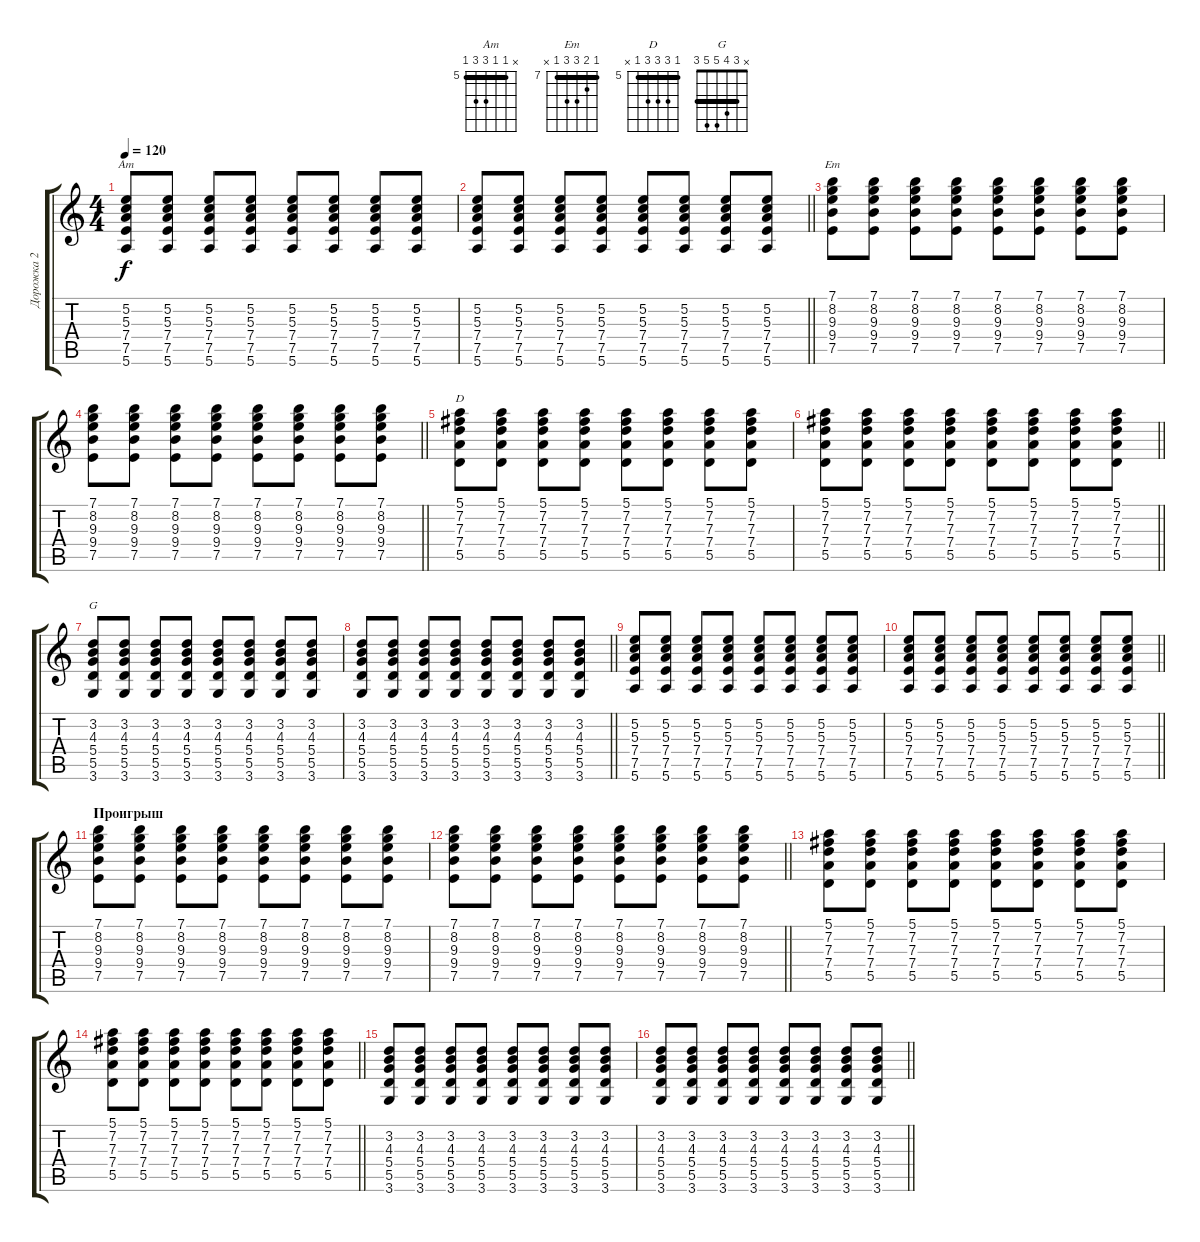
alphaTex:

\track ("Дорожка 2" "Дорожка 2") {instrument acousticguitarsteel}
\staff {score tabs}
\tuning (E4 B3 G3 D3 A2 E2) {hide}
\chord ("Am" x 5 5 7 7 5) {firstfret 5 barre 5}
\chord ("Em" 7 8 9 9 7 x) {firstfret 7 barre 7}
\chord ("D" 5 7 7 7 5 x) {firstfret 5 barre 5}
\chord ("G" x 3 4 5 5 3) {barre 3}
\ts (4 4)
\tempo 120
\clef g2
\ks c
(5.2 5.3 7.4 7.5 5.6).8{ch "Am" dy f} (5.2 5.3 7.4 7.5 5.6).8 (5.2 5.3 7.4 7.5 5.6).8 (5.2 5.3 7.4 7.5 5.6).8 (5.2 5.3 7.4 7.5 5.6).8 (5.2 5.3 7.4 7.5 5.6).8 (5.2 5.3 7.4 7.5 5.6).8 (5.2 5.3 7.4 7.5 5.6).8 |
\barLineRight lightlight
(5.2 5.3 7.4 7.5 5.6).8 (5.2 5.3 7.4 7.5 5.6).8 (5.2 5.3 7.4 7.5 5.6).8 (5.2 5.3 7.4 7.5 5.6).8 (5.2 5.3 7.4 7.5 5.6).8 (5.2 5.3 7.4 7.5 5.6).8 (5.2 5.3 7.4 7.5 5.6).8 (5.2 5.3 7.4 7.5 5.6).8 |
(7.1 8.2 9.3 9.4 7.5).8{ch "Em"} (7.1 8.2 9.3 9.4 7.5).8 (7.1 8.2 9.3 9.4 7.5).8 (7.1 8.2 9.3 9.4 7.5).8 (7.1 8.2 9.3 9.4 7.5).8 (7.1 8.2 9.3 9.4 7.5).8 (7.1 8.2 9.3 9.4 7.5).8 (7.1 8.2 9.3 9.4 7.5).8 |
\barLineRight lightlight
(7.1 8.2 9.3 9.4 7.5).8 (7.1 8.2 9.3 9.4 7.5).8 (7.1 8.2 9.3 9.4 7.5).8 (7.1 8.2 9.3 9.4 7.5).8 (7.1 8.2 9.3 9.4 7.5).8 (7.1 8.2 9.3 9.4 7.5).8 (7.1 8.2 9.3 9.4 7.5).8 (7.1 8.2 9.3 9.4 7.5).8 |
(5.1 7.2 7.3 7.4 5.5).8{ch "D"} (5.1 7.2 7.3 7.4 5.5).8 (5.1 7.2 7.3 7.4 5.5).8 (5.1 7.2 7.3 7.4 5.5).8 (5.1 7.2 7.3 7.4 5.5).8 (5.1 7.2 7.3 7.4 5.5).8 (5.1 7.2 7.3 7.4 5.5).8 (5.1 7.2 7.3 7.4 5.5).8 |
\barLineRight lightlight
(5.1 7.2 7.3 7.4 5.5).8 (5.1 7.2 7.3 7.4 5.5).8 (5.1 7.2 7.3 7.4 5.5).8 (5.1 7.2 7.3 7.4 5.5).8 (5.1 7.2 7.3 7.4 5.5).8 (5.1 7.2 7.3 7.4 5.5).8 (5.1 7.2 7.3 7.4 5.5).8 (5.1 7.2 7.3 7.4 5.5).8 |
(3.2 4.3 5.4 5.5 3.6).8{ch "G"} (3.2 4.3 5.4 5.5 3.6).8 (3.2 4.3 5.4 5.5 3.6).8 (3.2 4.3 5.4 5.5 3.6).8 (3.2 4.3 5.4 5.5 3.6).8 (3.2 4.3 5.4 5.5 3.6).8 (3.2 4.3 5.4 5.5 3.6).8 (3.2 4.3 5.4 5.5 3.6).8 |
\barLineRight lightlight
(3.2 4.3 5.4 5.5 3.6).8 (3.2 4.3 5.4 5.5 3.6).8 (3.2 4.3 5.4 5.5 3.6).8 (3.2 4.3 5.4 5.5 3.6).8 (3.2 4.3 5.4 5.5 3.6).8 (3.2 4.3 5.4 5.5 3.6).8 (3.2 4.3 5.4 5.5 3.6).8 (3.2 4.3 5.4 5.5 3.6).8 |
(5.2 5.3 7.4 7.5 5.6).8 (5.2 5.3 7.4 7.5 5.6).8 (5.2 5.3 7.4 7.5 5.6).8 (5.2 5.3 7.4 7.5 5.6).8 (5.2 5.3 7.4 7.5 5.6).8 (5.2 5.3 7.4 7.5 5.6).8 (5.2 5.3 7.4 7.5 5.6).8 (5.2 5.3 7.4 7.5 5.6).8 |
\barLineRight lightlight
(5.2 5.3 7.4 7.5 5.6).8 (5.2 5.3 7.4 7.5 5.6).8 (5.2 5.3 7.4 7.5 5.6).8 (5.2 5.3 7.4 7.5 5.6).8 (5.2 5.3 7.4 7.5 5.6).8 (5.2 5.3 7.4 7.5 5.6).8 (5.2 5.3 7.4 7.5 5.6).8 (5.2 5.3 7.4 7.5 5.6).8 |
\section ("" "Проигрыш")
(7.1 8.2 9.3 9.4 7.5).8 (7.1 8.2 9.3 9.4 7.5).8 (7.1 8.2 9.3 9.4 7.5).8 (7.1 8.2 9.3 9.4 7.5).8 (7.1 8.2 9.3 9.4 7.5).8 (7.1 8.2 9.3 9.4 7.5).8 (7.1 8.2 9.3 9.4 7.5).8 (7.1 8.2 9.3 9.4 7.5).8 |
\barLineRight lightlight
(7.1 8.2 9.3 9.4 7.5).8 (7.1 8.2 9.3 9.4 7.5).8 (7.1 8.2 9.3 9.4 7.5).8 (7.1 8.2 9.3 9.4 7.5).8 (7.1 8.2 9.3 9.4 7.5).8 (7.1 8.2 9.3 9.4 7.5).8 (7.1 8.2 9.3 9.4 7.5).8 (7.1 8.2 9.3 9.4 7.5).8 |
(5.1 7.2 7.3 7.4 5.5).8 (5.1 7.2 7.3 7.4 5.5).8 (5.1 7.2 7.3 7.4 5.5).8 (5.1 7.2 7.3 7.4 5.5).8 (5.1 7.2 7.3 7.4 5.5).8 (5.1 7.2 7.3 7.4 5.5).8 (5.1 7.2 7.3 7.4 5.5).8 (5.1 7.2 7.3 7.4 5.5).8 |
\barLineRight lightlight
(5.1 7.2 7.3 7.4 5.5).8 (5.1 7.2 7.3 7.4 5.5).8 (5.1 7.2 7.3 7.4 5.5).8 (5.1 7.2 7.3 7.4 5.5).8 (5.1 7.2 7.3 7.4 5.5).8 (5.1 7.2 7.3 7.4 5.5).8 (5.1 7.2 7.3 7.4 5.5).8 (5.1 7.2 7.3 7.4 5.5).8 |
(3.2 4.3 5.4 5.5 3.6).8 (3.2 4.3 5.4 5.5 3.6).8 (3.2 4.3 5.4 5.5 3.6).8 (3.2 4.3 5.4 5.5 3.6).8 (3.2 4.3 5.4 5.5 3.6).8 (3.2 4.3 5.4 5.5 3.6).8 (3.2 4.3 5.4 5.5 3.6).8 (3.2 4.3 5.4 5.5 3.6).8 |
\barLineRight lightlight
(3.2 4.3 5.4 5.5 3.6).8 (3.2 4.3 5.4 5.5 3.6).8 (3.2 4.3 5.4 5.5 3.6).8 (3.2 4.3 5.4 5.5 3.6).8 (3.2 4.3 5.4 5.5 3.6).8 (3.2 4.3 5.4 5.5 3.6).8 (3.2 4.3 5.4 5.5 3.6).8 (3.2 4.3 5.4 5.5 3.6).8
